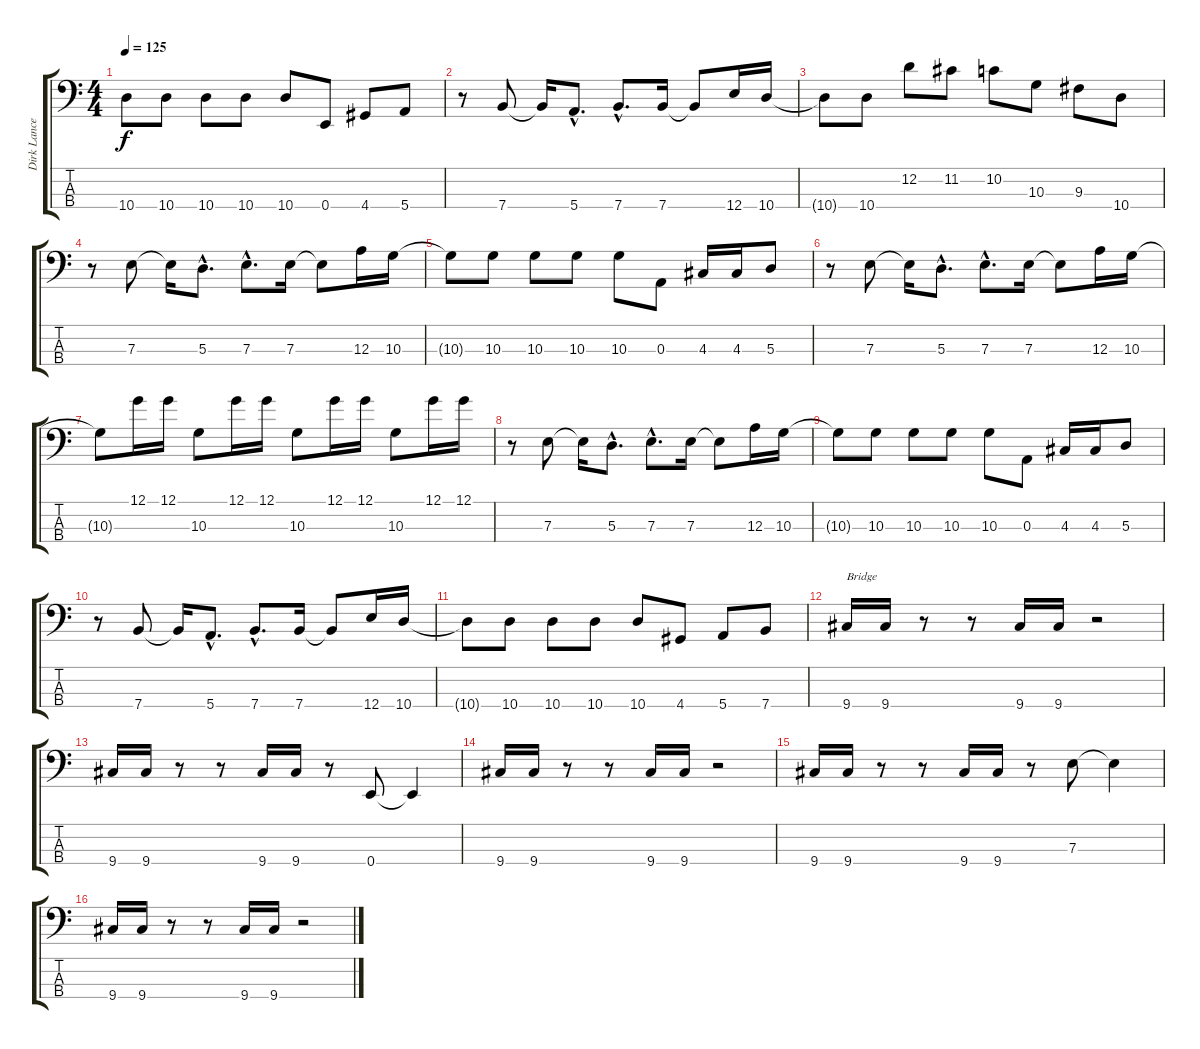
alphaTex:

\track ("Dirk Lance" "Dirk Lance") {instrument electricbassfinger}
\staff {score tabs}
\tuning (G2 D2 A1 E1) {hide}
\ts (4 4)
\tempo 125
\clef f4
\ks c
10.4{t}.8{dy f} 10.4.8 10.4.8 10.4.8 10.4.8 0.4.8 4.4.8 5.4.8 |
r.8 7.4.8 7.4{t}.16 5.4{hac}.8{d} 7.4{hac}.8{d} 7.4.16 7.4{t}.8 12.4.16 10.4.16 |
10.4{t}.8 10.4.8 12.2.8 11.2.8 10.2.8 10.3.8 9.3.8 10.4.8 |
r.8 7.3.8 7.3{t}.16 5.3{hac}.8{d} 7.3{hac}.8{d} 7.3.16 7.3{t}.8 12.3.16 10.3.16 |
10.3{t}.8 10.3.8 10.3.8 10.3.8 10.3.8 0.3.8 4.3.16 4.3.16 5.3.8 |
r.8 7.3.8 7.3{t}.16 5.3{hac}.8{d} 7.3{hac}.8{d} 7.3.16 7.3{t}.8 12.3.16 10.3.16 |
10.3{t}.8 12.1.16 12.1.16 10.3.8 12.1.16 12.1.16 10.3.8 12.1.16 12.1.16 10.3.8 12.1.16 12.1.16 |
r.8 7.3.8 7.3{t}.16 5.3{hac}.8{d} 7.3{hac}.8{d} 7.3.16 7.3{t}.8 12.3.16 10.3.16 |
10.3{t}.8 10.3.8 10.3.8 10.3.8 10.3.8 0.3.8 4.3.16 4.3.16 5.3.8 |
r.8 7.4.8 7.4{t}.16 5.4{hac}.8{d} 7.4{hac}.8{d} 7.4.16 7.4{t}.8 12.4.16 10.4.16 |
10.4{t}.8 10.4.8 10.4.8 10.4.8 10.4.8 4.4.8 5.4.8 7.4.8 |
9.4.16{txt "Bridge"} 9.4.16 r.8 r.8 9.4.16 9.4.16 r.2 |
9.4.16 9.4.16 r.8 r.8 9.4.16 9.4.16 r.8 0.4.8 0.4{t}.4 |
9.4.16 9.4.16 r.8 r.8 9.4.16 9.4.16 r.2 |
9.4.16 9.4.16 r.8 r.8 9.4.16 9.4.16 r.8 7.3.8 7.3{t}.4 |
9.4.16 9.4.16 r.8 r.8 9.4.16 9.4.16 r.2
